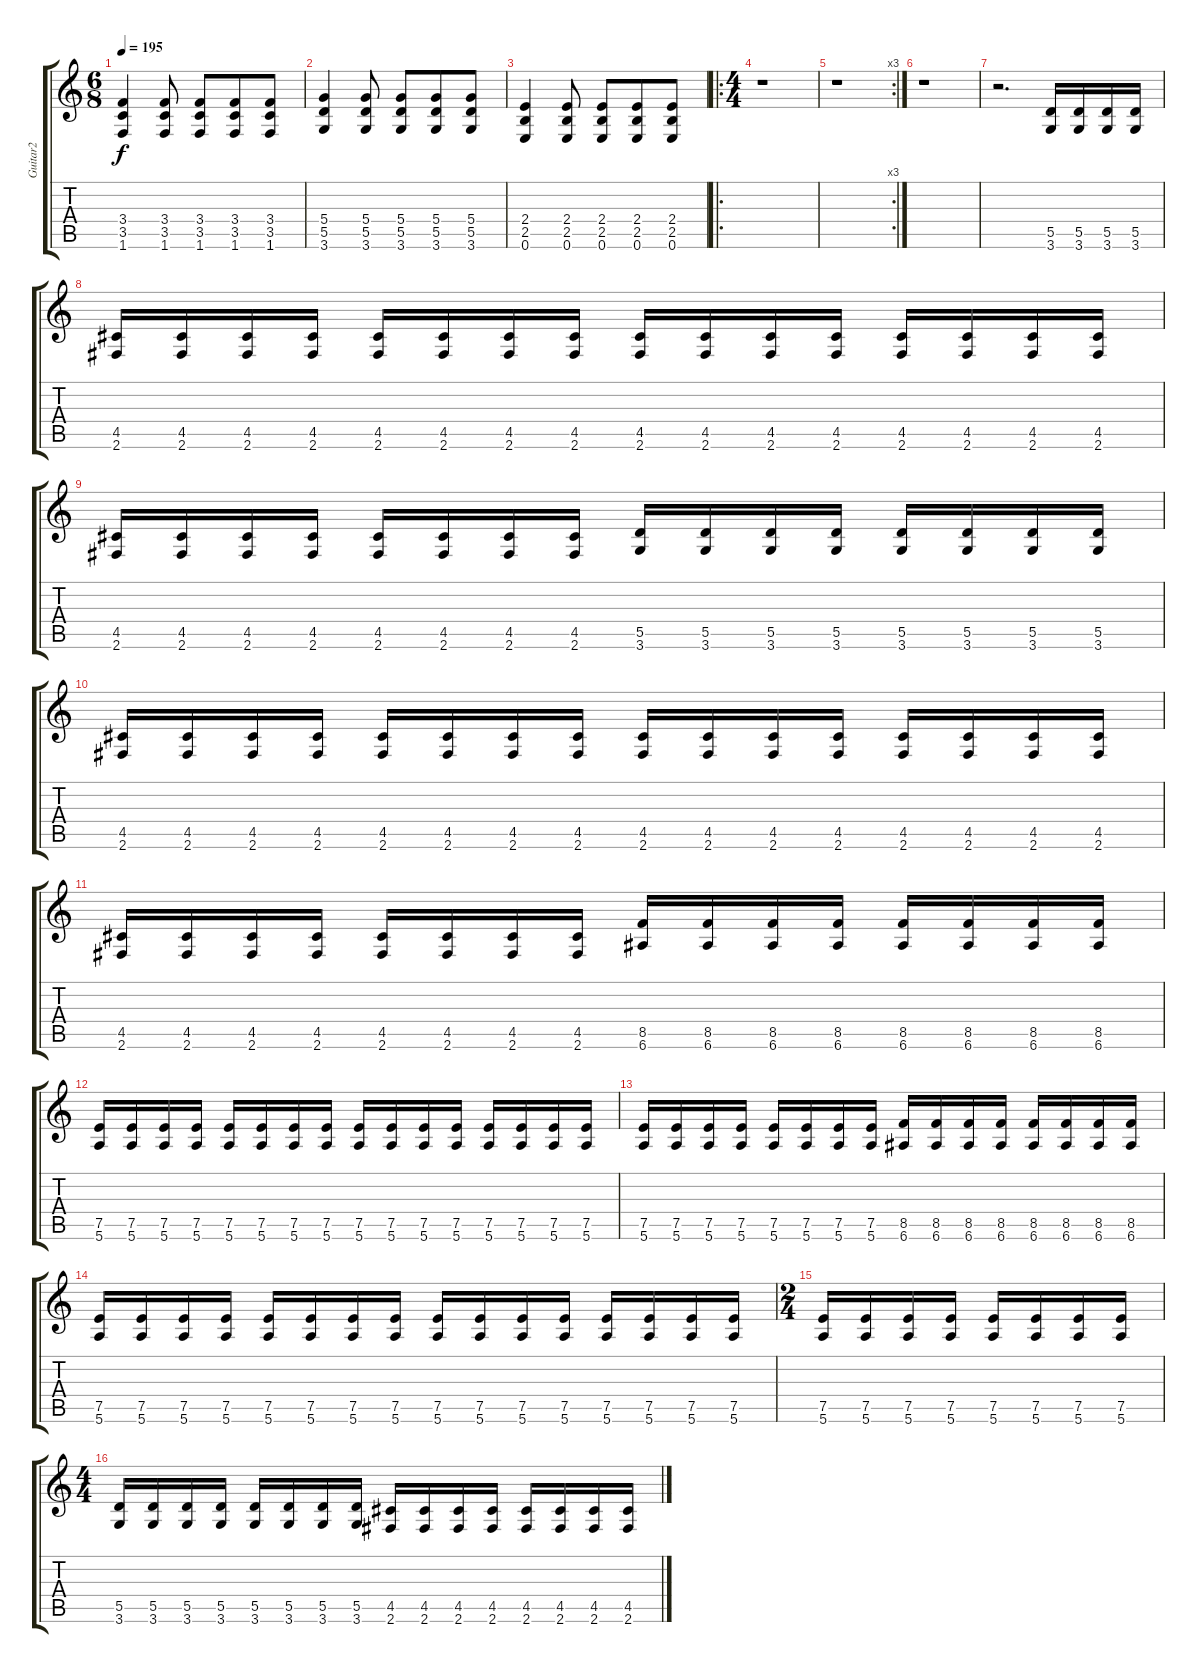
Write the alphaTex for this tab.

\track ("Guitar2" "Guitar2") {instrument distortionguitar}
\staff {score tabs}
\tuning (E4 B3 G3 D3 A2 E2) {hide}
\ts (6 8)
\tempo 195
\clef g2
\ks c
(3.4 3.5 1.6).4{dy f} (3.4 3.5 1.6).8 (3.4 3.5 1.6).8 (3.4 3.5 1.6).8 (3.4 3.5 1.6).8 |
(5.4 5.5 3.6).4 (5.4 5.5 3.6).8 (5.4 5.5 3.6).8 (5.4 5.5 3.6).8 (5.4 5.5 3.6).8 |
(2.4 2.5 0.6).4 (2.4 2.5 0.6).8 (2.4 2.5 0.6).8 (2.4 2.5 0.6).8 (2.4 2.5 0.6).8 |
\ro
\ts (4 4)
r.1 |
\rc 3
r.1 |
r.1 |
r.2{d} (5.5 3.6).16 (5.5 3.6).16 (5.5 3.6).16 (5.5 3.6).16 |
(4.5 2.6).16 (4.5 2.6).16 (4.5 2.6).16 (4.5 2.6).16 (4.5 2.6).16 (4.5 2.6).16 (4.5 2.6).16 (4.5 2.6).16 (4.5 2.6).16 (4.5 2.6).16 (4.5 2.6).16 (4.5 2.6).16 (4.5 2.6).16 (4.5 2.6).16 (4.5 2.6).16 (4.5 2.6).16 |
(4.5 2.6).16 (4.5 2.6).16 (4.5 2.6).16 (4.5 2.6).16 (4.5 2.6).16 (4.5 2.6).16 (4.5 2.6).16 (4.5 2.6).16 (5.5 3.6).16 (5.5 3.6).16 (5.5 3.6).16 (5.5 3.6).16 (5.5 3.6).16 (5.5 3.6).16 (5.5 3.6).16 (5.5 3.6).16 |
(4.5 2.6).16 (4.5 2.6).16 (4.5 2.6).16 (4.5 2.6).16 (4.5 2.6).16 (4.5 2.6).16 (4.5 2.6).16 (4.5 2.6).16 (4.5 2.6).16 (4.5 2.6).16 (4.5 2.6).16 (4.5 2.6).16 (4.5 2.6).16 (4.5 2.6).16 (4.5 2.6).16 (4.5 2.6).16 |
(4.5 2.6).16 (4.5 2.6).16 (4.5 2.6).16 (4.5 2.6).16 (4.5 2.6).16 (4.5 2.6).16 (4.5 2.6).16 (4.5 2.6).16 (8.5 6.6).16 (8.5 6.6).16 (8.5 6.6).16 (8.5 6.6).16 (8.5 6.6).16 (8.5 6.6).16 (8.5 6.6).16 (8.5 6.6).16 |
(7.5 5.6).16 (7.5 5.6).16 (7.5 5.6).16 (7.5 5.6).16 (7.5 5.6).16 (7.5 5.6).16 (7.5 5.6).16 (7.5 5.6).16 (7.5 5.6).16 (7.5 5.6).16 (7.5 5.6).16 (7.5 5.6).16 (7.5 5.6).16 (7.5 5.6).16 (7.5 5.6).16 (7.5 5.6).16 |
(7.5 5.6).16 (7.5 5.6).16 (7.5 5.6).16 (7.5 5.6).16 (7.5 5.6).16 (7.5 5.6).16 (7.5 5.6).16 (7.5 5.6).16 (8.5 6.6).16 (8.5 6.6).16 (8.5 6.6).16 (8.5 6.6).16 (8.5 6.6).16 (8.5 6.6).16 (8.5 6.6).16 (8.5 6.6).16 |
(7.5 5.6).16 (7.5 5.6).16 (7.5 5.6).16 (7.5 5.6).16 (7.5 5.6).16 (7.5 5.6).16 (7.5 5.6).16 (7.5 5.6).16 (7.5 5.6).16 (7.5 5.6).16 (7.5 5.6).16 (7.5 5.6).16 (7.5 5.6).16 (7.5 5.6).16 (7.5 5.6).16 (7.5 5.6).16 |
\ts (2 4)
(7.5 5.6).16 (7.5 5.6).16 (7.5 5.6).16 (7.5 5.6).16 (7.5 5.6).16 (7.5 5.6).16 (7.5 5.6).16 (7.5 5.6).16 |
\ts (4 4)
(5.5 3.6).16 (5.5 3.6).16 (5.5 3.6).16 (5.5 3.6).16 (5.5 3.6).16 (5.5 3.6).16 (5.5 3.6).16 (5.5 3.6).16 (4.5 2.6).16 (4.5 2.6).16 (4.5 2.6).16 (4.5 2.6).16 (4.5 2.6).16 (4.5 2.6).16 (4.5 2.6).16 (4.5 2.6).16
